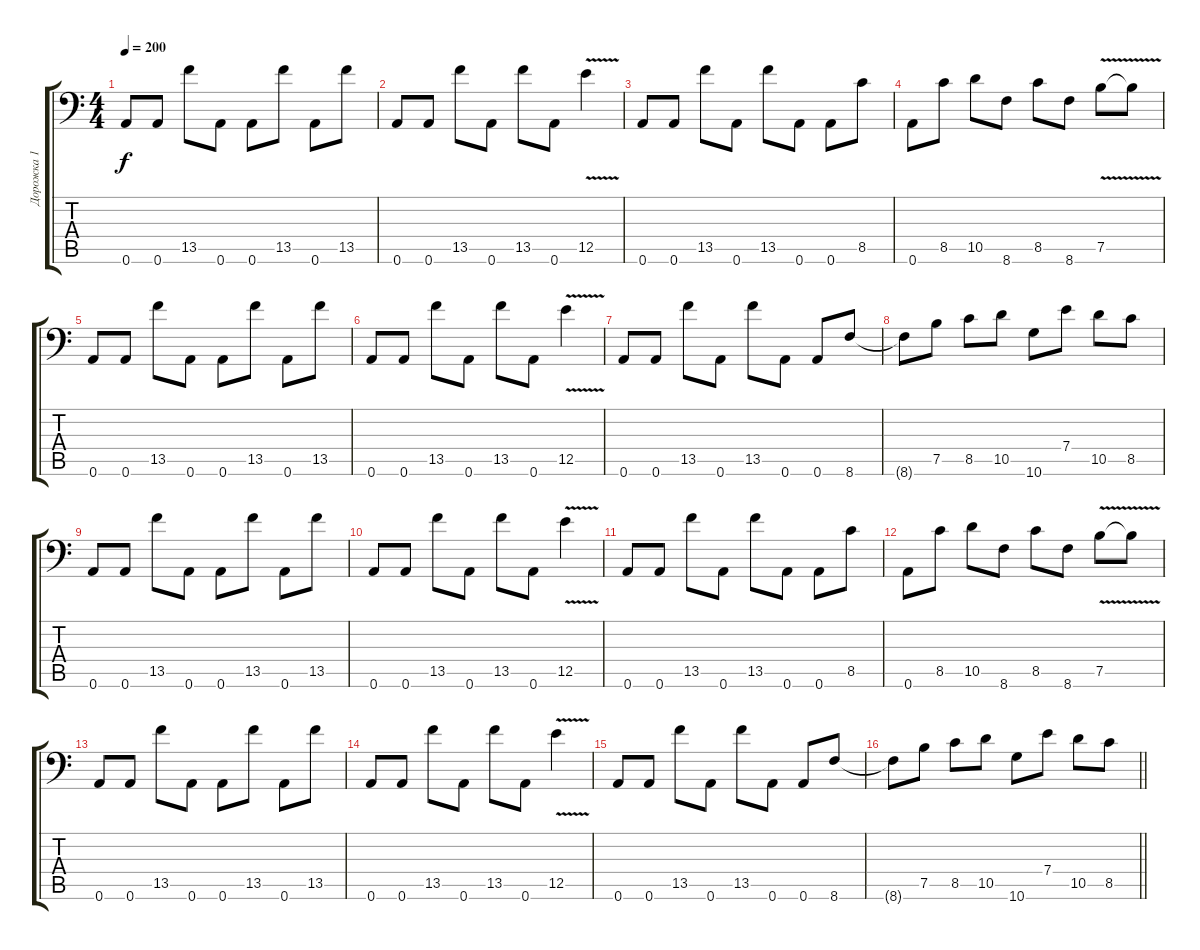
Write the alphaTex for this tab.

\track ("Дорожка 1" "Дорожка 1") {instrument distortionguitar}
\staff {score tabs}
\tuning (B3 Gb3 D3 A2 E2 A1) {hide}
\ts (4 4)
\tempo 200
\clef f4
\ks c
0.6.8{dy f} 0.6.8 13.5.8 0.6.8 0.6.8 13.5.8 0.6.8 13.5.8 |
0.6.8 0.6.8 13.5.8 0.6.8 13.5.8 0.6.8 12.5{v}.4 |
0.6.8 0.6.8 13.5.8 0.6.8 13.5.8 0.6.8 0.6.8 8.5.8 |
0.6.8 8.5.8 10.5.8 8.6.8 8.5.8 8.6.8 7.5{v}.8 7.5{t}.8 |
0.6.8 0.6.8 13.5.8 0.6.8 0.6.8 13.5.8 0.6.8 13.5.8 |
0.6.8 0.6.8 13.5.8 0.6.8 13.5.8 0.6.8 12.5{v}.4 |
0.6.8 0.6.8 13.5.8 0.6.8 13.5.8 0.6.8 0.6.8 8.6.8 |
8.6{t}.8 7.5.8 8.5.8 10.5.8 10.6.8 7.4.8 10.5.8 8.5.8 |
0.6.8 0.6.8 13.5.8 0.6.8 0.6.8 13.5.8 0.6.8 13.5.8 |
0.6.8 0.6.8 13.5.8 0.6.8 13.5.8 0.6.8 12.5{v}.4 |
0.6.8 0.6.8 13.5.8 0.6.8 13.5.8 0.6.8 0.6.8 8.5.8 |
0.6.8 8.5.8 10.5.8 8.6.8 8.5.8 8.6.8 7.5{v}.8 7.5{t}.8 |
0.6.8 0.6.8 13.5.8 0.6.8 0.6.8 13.5.8 0.6.8 13.5.8 |
0.6.8 0.6.8 13.5.8 0.6.8 13.5.8 0.6.8 12.5{v}.4 |
0.6.8 0.6.8 13.5.8 0.6.8 13.5.8 0.6.8 0.6.8 8.6.8 |
\barLineRight lightlight
8.6{t}.8 7.5.8 8.5.8 10.5.8 10.6.8 7.4.8 10.5.8 8.5.8
